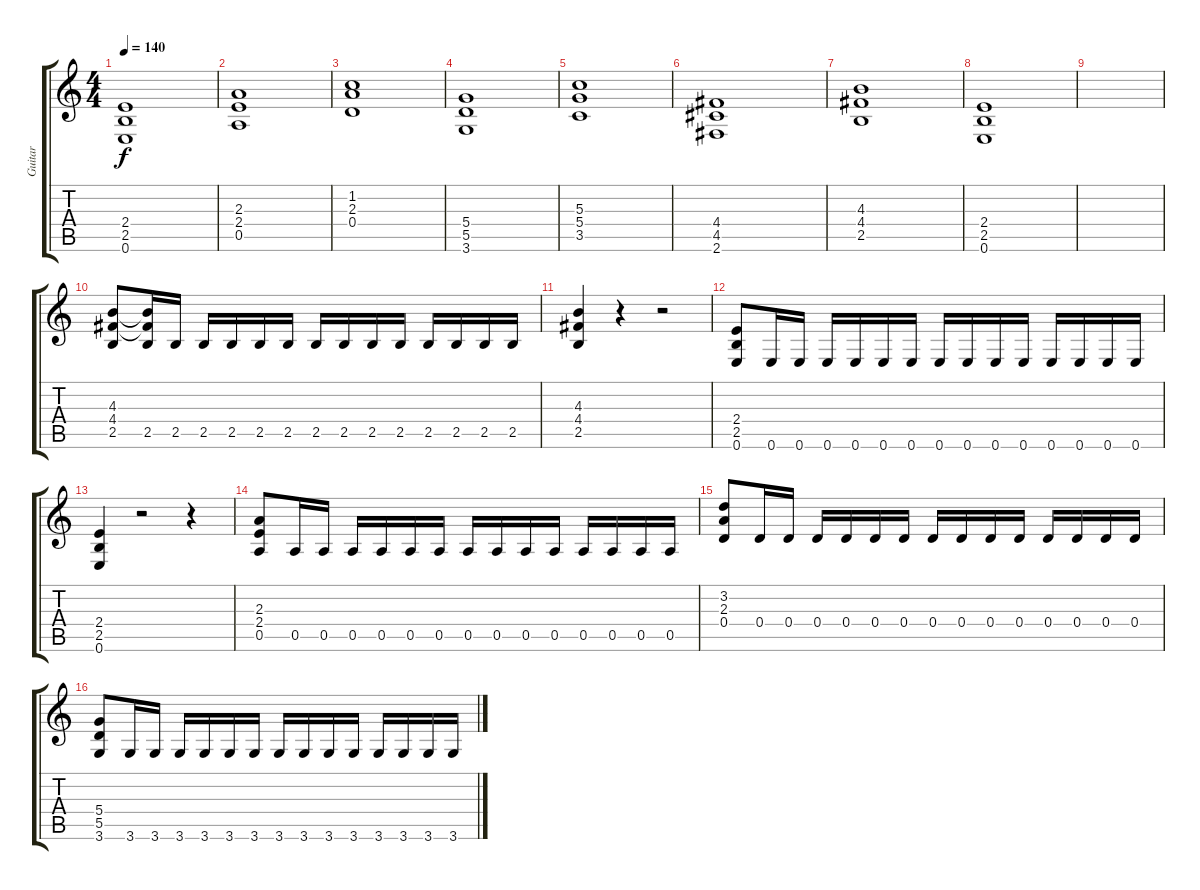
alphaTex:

\track ("Guitar" "Guitar") {instrument distortionguitar}
\staff {score tabs}
\tuning (E4 B3 G3 D3 A2 E2) {hide}
\ts (4 4)
\tempo 140
\clef g2
\ks c
(2.4 2.5 0.6).1{dy f} |
(2.3 2.4 0.5).1 |
(1.2 2.3 0.4).1 |
(5.4 5.5 3.6).1 |
(5.3 5.4 3.5).1 |
(4.4 4.5 2.6).1 |
(4.3 4.4 2.5).1 |
(2.4 2.5 0.6).1 |
|
(4.3 4.4 2.5).8 (4.3{t} 4.4{t} 2.5).16 2.5.16 2.5.16 2.5.16 2.5.16 2.5.16 2.5.16 2.5.16 2.5.16 2.5.16 2.5.16 2.5.16 2.5.16 2.5.16 |
(4.3 4.4 2.5).4 r.4 r.2 |
(2.4 2.5 0.6).8 0.6.16 0.6.16 0.6.16 0.6.16 0.6.16 0.6.16 0.6.16 0.6.16 0.6.16 0.6.16 0.6.16 0.6.16 0.6.16 0.6.16 |
(2.4 2.5 0.6).4 r.2 r.4 |
(2.3 2.4 0.5).8 0.5.16 0.5.16 0.5.16 0.5.16 0.5.16 0.5.16 0.5.16 0.5.16 0.5.16 0.5.16 0.5.16 0.5.16 0.5.16 0.5.16 |
(3.2 2.3 0.4).8 0.4.16 0.4.16 0.4.16 0.4.16 0.4.16 0.4.16 0.4.16 0.4.16 0.4.16 0.4.16 0.4.16 0.4.16 0.4.16 0.4.16 |
(5.4 5.5 3.6).8 3.6.16 3.6.16 3.6.16 3.6.16 3.6.16 3.6.16 3.6.16 3.6.16 3.6.16 3.6.16 3.6.16 3.6.16 3.6.16 3.6.16
